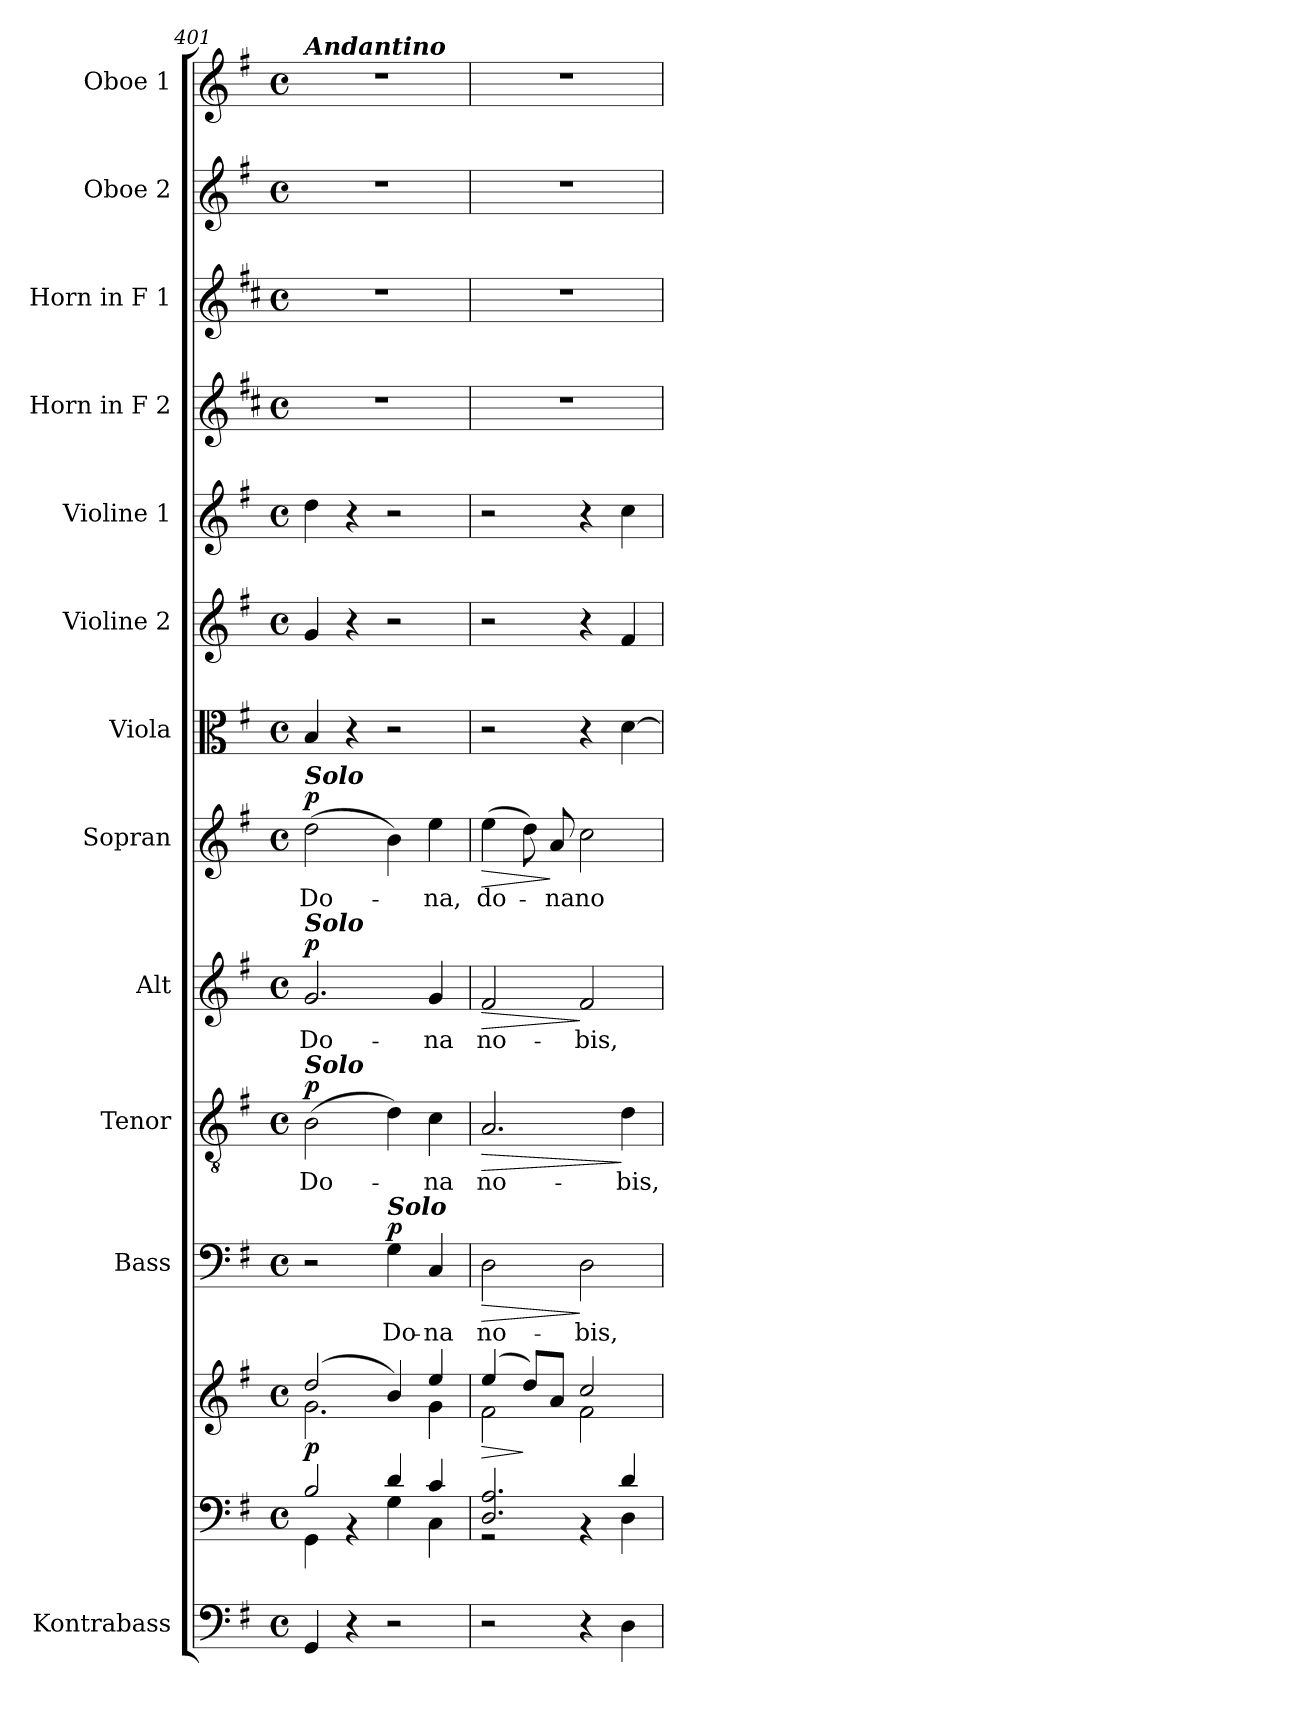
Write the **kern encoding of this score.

**kern	**kern	**kern	**dynam	**kern	**text	**dynam	**kern	**text	**dynam	**kern	**text	**dynam	**kern	**text	**dynam	**kern	**kern	**kern	**kern	**kern	**kern	**kern
*part13	*part12	*part12	*part12	*part11	*part11	*part11	*part10	*part10	*part10	*part9	*part9	*part9	*part8	*part8	*part8	*part7	*part6	*part5	*part4	*part3	*part2	*part1
*staff14	*staff13	*staff12	*staff12/13	*staff11	*staff11	*staff11	*staff10	*staff10	*staff10	*staff9	*staff9	*staff9	*staff8	*staff8	*staff8	*staff7	*staff6	*staff5	*staff4	*staff3	*staff2	*staff1
*I"Kontrabass	*	*	*	*I"Bass	*	*	*I"Tenor	*	*	*I"Alt	*	*	*I"Sopran	*	*	*I"Viola	*I"Violine 2	*I"Violine 1	*I"Horn in F 2	*I"Horn in F 1	*I"Oboe 2	*I"Oboe 1
*I'Kb.	*	*	*	*I'B.	*	*	*I'T.	*	*	*I'A.	*	*	*I'S.	*	*	*I'Vla.	*I'Vl. 2	*I'Vl. 1	*	*	*I'Ob. 2	*I'Ob. 1
*clefF4	*clefF4	*clefG2	*	*clefF4	*	*	*clefGv2	*	*	*clefG2	*	*	*clefG2	*	*	*clefC3	*clefG2	*clefG2	*clefG2	*clefG2	*clefG2	*clefG2
*ITrd7c12	*	*	*	*	*	*	*	*	*	*	*	*	*	*	*	*	*	*	*ITrd4c7	*ITrd4c7	*	*
*k[f#]	*k[f#]	*k[f#]	*	*k[f#]	*	*	*k[f#]	*	*	*k[f#]	*	*	*k[f#]	*	*	*k[f#]	*k[f#]	*k[f#]	*k[f#]	*k[f#]	*k[f#]	*k[f#]
*G:	*G:	*G:	*	*G:	*	*	*G:	*	*	*G:	*	*	*G:	*	*	*G:	*G:	*G:	*G:	*G:	*G:	*G:
*M4/4	*M4/4	*M4/4	*	*M4/4	*	*	*M4/4	*	*	*M4/4	*	*	*M4/4	*	*	*M4/4	*M4/4	*M4/4	*M4/4	*M4/4	*M4/4	*M4/4
*met(c)	*met(c)	*met(c)	*	*met(c)	*	*	*met(c)	*	*	*met(c)	*	*	*met(c)	*	*	*met(c)	*met(c)	*met(c)	*met(c)	*met(c)	*met(c)	*met(c)
=401	=401	=401	=401	=401	=401	=401	=401	=401	=401	=401	=401	=401	=401	=401	=401	=401	=401	=401	=401	=401	=401	=401
*	*^	*^	*	*	*	*	*	*	*	*	*	*	*	*	*	*	*	*	*	*	*	*
!	!	!	!	!	!	!	!	!	!	!	!	!	!	!	!	!	!	!	!	!	!	!	!	!LO:TX:a:Bi:t=Andantino
!	!	!	!	!	!	!	!	!	!	!	!	!	!	!	!LO:TX:a:Bi:t=Solo	!	!	!	!	!	!	!	!	!
!	!	!	!	!	!	!	!	!	!	!	!	!LO:TX:a:Bi:t=Solo	!	!	!	!	!	!	!	!	!	!	!	!
!	!	!	!	!	!	!	!	!	!LO:TX:a:Bi:t=Solo	!	!	!	!	!	!	!	!	!	!	!	!	!	!	!
!	!	!	!	!	!LO:DY:b	!	!	!	!	!LO:LY:b	!LO:DY:a	!	!LO:LY:b	!LO:DY:a	!	!LO:LY:b	!LO:DY:a	!	!	!	!	!	!	!
4GGG/	2B!/	4GG\	(<2dd!/	2.g!\	p	2r	.	.	(>2B\	Do-	p	2.g/	Do-	p	(>2dd\	Do-	p	4B/	4g/	4dd\	1r	1r	1r	1r
4r	.	4rBB	.	.	.	.	.	.	.	.	.	.	.	.	.	.	.	4r	4r	4r	.	.	.	.
!	!	!	!	!	!	!LO:TX:a:Bi:t=Solo	!	!	!	!	!	!	!	!	!	!	!	!	!	!	!	!	!	!
!	!	!	!	!	!	!	!LO:LY:b	!LO:DY:a	!	!	!	!	!	!	!	!	!	!	!	!	!	!	!	!
2r	4d!/	4G\	4b!/)	.	.	4G\	Do-	p	4d\)	.	.	.	.	.	4b\)	.	.	2r	2r	2r	.	.	.	.
!	!	!	!	!	!	!	!LO:LY:b	!	!	!LO:LY:b	!	!	!LO:LY:b	!	!	!LO:LY:b	!	!	!	!	!	!	!	!
.	4c!/	4C\	4ee!/	4g!\	.	4C/	-na	.	4c\	-na	.	4g/	-na	.	4ee\	-na,	.	.	.	.	.	.	.	.
=402	=402	=402	=402	=402	=402	=402	=402	=402	=402	=402	=402	=402	=402	=402	=402	=402	=402	=402	=402	=402	=402	=402	=402	=402
!	!	!	!	!	!LO:HP:b	!	!LO:LY:b	!LO:HP:b	!	!LO:LY:b	!LO:HP:b	!	!LO:LY:b	!LO:HP:b	!	!LO:LY:b	!LO:HP:b	!	!	!	!	!	!	!
2r	2.D!/ 2.A!/	2rGG	(<4ee!/	2f#!\	>	2D\	no-	>	2.A/	no-	>	2f#/	no-	>	(>4ee\	do-	>	2r	2r	2r	1r	1r	1r	1r
.	.	.	8dd!/L)	.	]	.	.	.	.	.	.	.	.	.	8dd\)	.	.	.	.	.	.	.	.	.
!	!	!	!	!	!	!	!	!	!	!	!	!	!	!	!	!LO:LY:b	!	!	!	!	!	!	!	!
.	.	.	8a!/J	.	.	.	.	.	.	.	.	.	.	.	8a/	-na	]	.	.	.	.	.	.	.
!	!	!	!	!	!	!	!LO:LY:b	!	!	!	!	!	!LO:LY:b	!	!	!LO:LY:b	!	!	!	!	!	!	!	!
4r	.	4rAA	2cc!/	2f#!\	.	2D\	-bis,	]	.	.	.	2f#/	-bis,	]	2cc\	no-	.	4r	4r	4r	.	.	.	.
!	!	!	!	!	!	!	!	!	!	!LO:LY:b	!	!	!	!	!	!	!	!	!	!	!	!	!	!
4DD\	4d!/	4D\	.	.	.	.	.	.	4d\	-bis,	]	.	.	.	.	.	.	[4d\	4f#/	4cc\	.	.	.	.
*	*v	*v	*	*	*	*	*	*	*	*	*	*	*	*	*	*	*	*	*	*	*	*	*	*
*	*	*v	*v	*	*	*	*	*	*	*	*	*	*	*	*	*	*	*	*	*	*	*	*
=	=	=	=	=	=	=	=	=	=	=	=	=	=	=	=	=	=	=	=	=	=	=
*-	*-	*-	*-	*-	*-	*-	*-	*-	*-	*-	*-	*-	*-	*-	*-	*-	*-	*-	*-	*-	*-	*-
